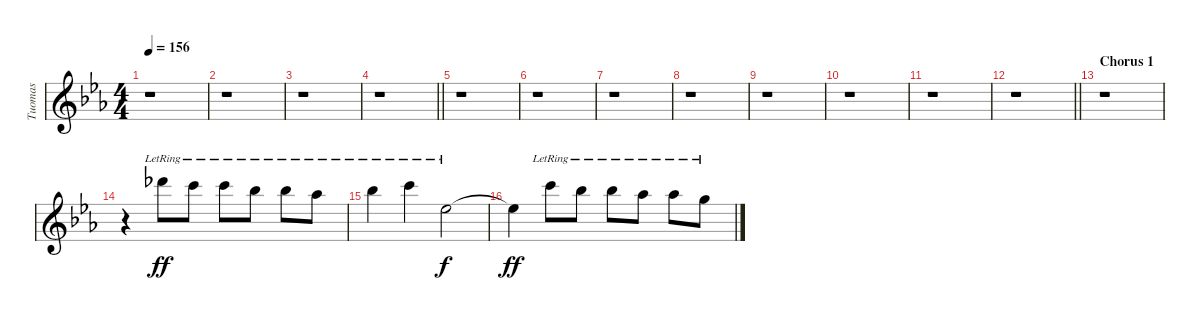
\track ("Tuomas" "Tuomas") {instrument brightacousticpiano}
\staff {score}
\tuning (E5 B4 G4 D4 A3 E3) {hide}
\ts (4 4)
\tempo 156
\clef g2
\ks cminor
r.1{dy f} |
r.1 |
r.1 |
\barLineRight lightlight
r.1 |
r.1 |
r.1 |
r.1 |
r.1 |
r.1 |
r.1 |
r.1 |
\barLineRight lightlight
r.1 |
\section ("" "Chorus 1")
r.1 |
r.4 14.2{lr}.8{dy ff} 8.1{lr}.8 8.1{lr}.8 11.2{lr}.8 11.2{lr}.8 4.1{lr}.8 |
11.2{lr}.4 8.1{lr}.4 8.3{lr}.2{dy f} |
8.3{t}.4{dy ff} 8.1{lr}.8 6.1{lr}.8 6.1{lr}.8 9.2{lr}.8 9.2{lr}.8 3.1{lr}.8
